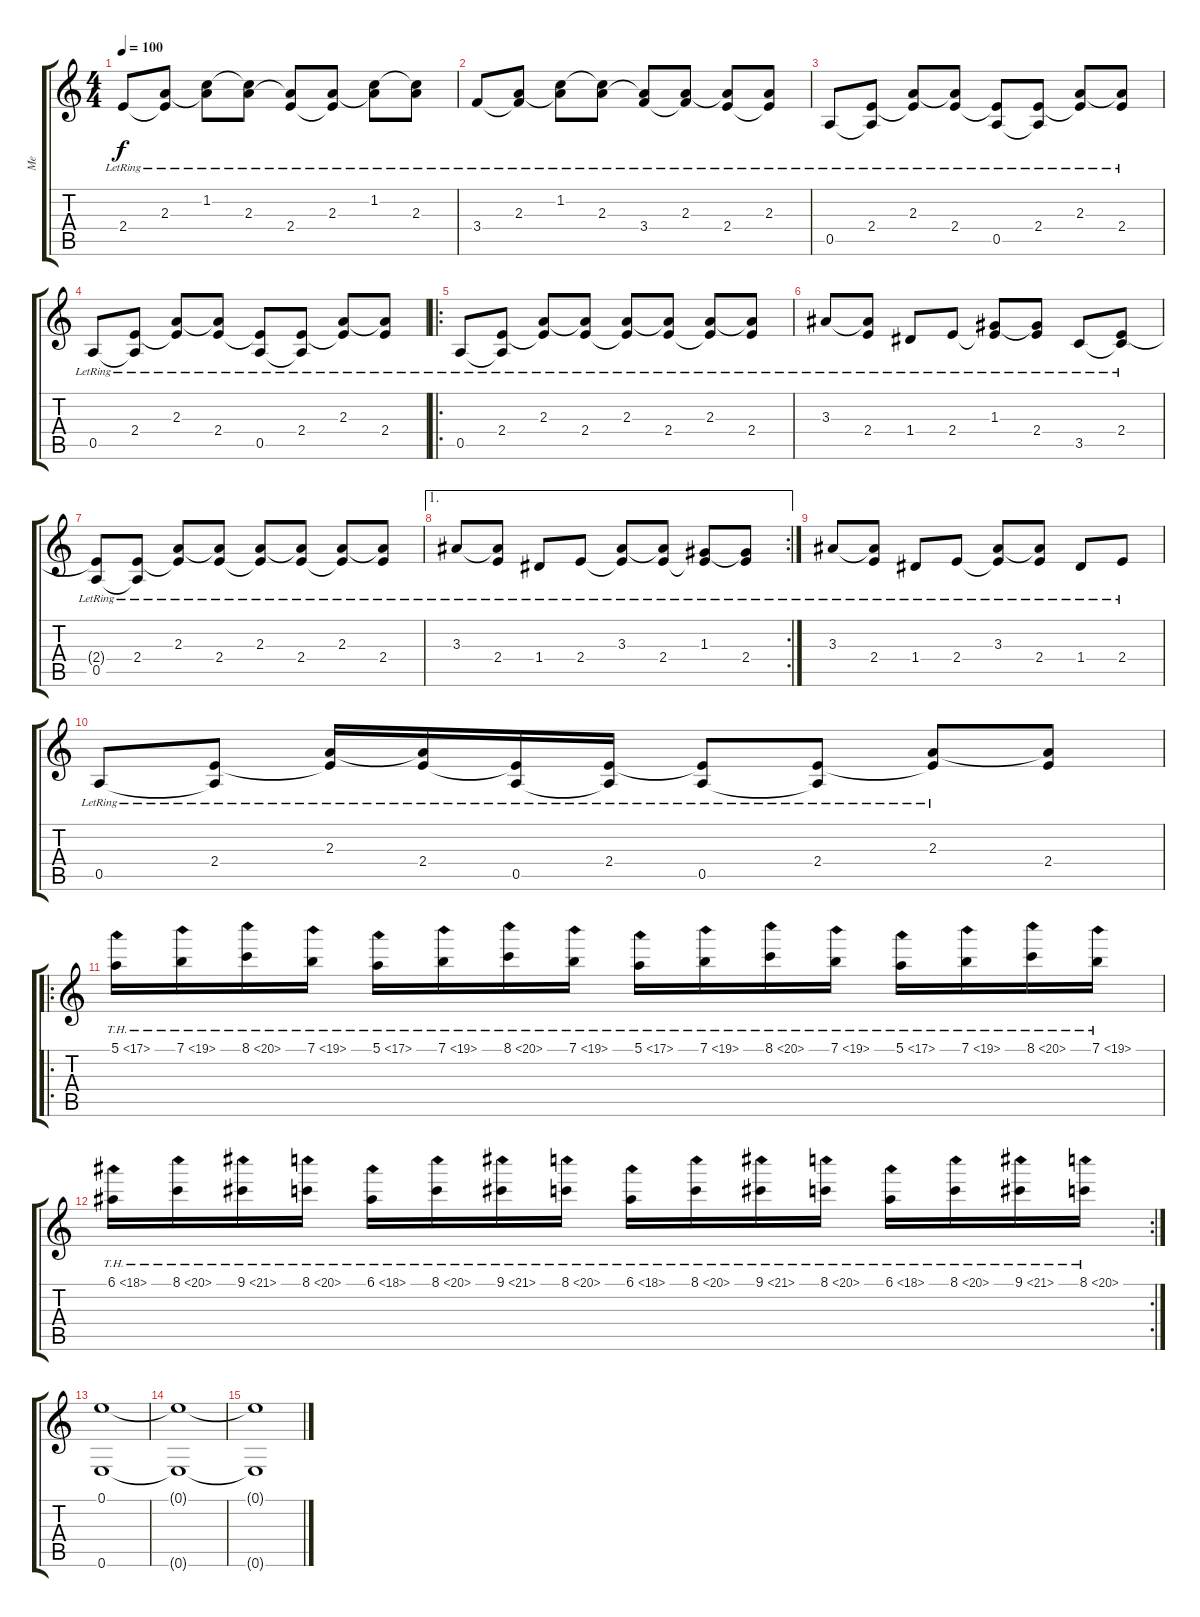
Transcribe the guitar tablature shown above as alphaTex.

\track ("Me" "Me") {instrument acousticguitarnylon}
\staff {score tabs}
\tuning (E4 B3 G3 D3 A2 E2) {hide}
\ts (4 4)
\tempo 100
\clef g2
\ks c
2.4{lr}.8{dy f} (2.3{lr} 2.4{t}).8 (1.2{lr} 2.3{t}).8 (1.2{t} 2.3{lr}).8 (2.3{t} 2.4{lr}).8 (2.3{lr} 2.4{t}).8 (1.2{lr} 2.3{t}).8 (1.2{t} 2.3{lr}).8 |
3.4{lr}.8 (2.3{lr} 3.4{t}).8 (1.2{lr} 2.3{t}).8 (1.2{t} 2.3{lr}).8 (2.3{t} 3.4{lr}).8 (2.3{lr} 3.4{t}).8 (2.3{t} 2.4{lr}).8 (2.3{lr} 2.4{t}).8 |
0.5{lr}.8 (2.4{lr} 0.5{t}).8 (2.3{lr} 2.4{t}).8 (2.3{t} 2.4{lr}).8 (2.4{t} 0.5{lr}).8 (2.4{lr} 0.5{t}).8 (2.3{lr} 2.4{t}).8 (2.3{t} 2.4{lr}).8 |
0.5{lr}.8 (2.4{lr} 0.5{t}).8 (2.3{lr} 2.4{t}).8 (2.3{t} 2.4{lr}).8 (2.4{t} 0.5{lr}).8 (2.4{lr} 0.5{t}).8 (2.3{lr} 2.4{t}).8 (2.3{t} 2.4{lr}).8 |
\ro
0.5{lr}.8{volume 14} (2.4{lr} 0.5{t}).8 (2.3{lr} 2.4{t}).8 (2.3{t} 2.4{lr}).8 (2.3{lr} 2.4{t}).8 (2.3{t} 2.4{lr}).8 (2.3{lr} 2.4{t}).8 (2.3{t} 2.4{lr}).8 |
3.3{lr}.8 (3.3{t} 2.4{lr}).8 1.4{lr}.8 2.4{lr}.8 (1.3{lr} 2.4{t}).8 (1.3{t} 2.4{lr}).8 3.5{lr}.8 (2.4{lr} 3.5{t}).8 |
(2.4{t} 0.5{lr}).8 (2.4{lr} 0.5{t}).8 (2.3{lr} 2.4{t}).8 (2.3{t} 2.4{lr}).8 (2.3{lr} 2.4{t}).8 (2.3{t} 2.4{lr}).8 (2.3{lr} 2.4{t}).8 (2.3{t} 2.4{lr}).8 |
\ae 1
\rc 2
3.3{lr}.8 (3.3{t} 2.4{lr}).8 1.4{lr}.8 2.4{lr}.8 (3.3{lr} 2.4{t}).8 (3.3{t} 2.4{lr}).8 (1.3{lr} 2.4{t}).8 (1.3{t} 2.4{lr}).8 |
3.3{lr}.8 (3.3{t} 2.4{lr}).8 1.4{lr}.8 2.4{lr}.8 (3.3{lr} 2.4{t}).8 (3.3{t} 2.4{lr}).8 1.4{lr}.8 2.4{lr}.8 |
0.5{lr}.8 (2.4{lr} 0.5{t}).8 (2.3{lr} 2.4{t}).16 (2.3{t} 2.4{lr}).16 (2.4{t} 0.5{lr}).16 (2.4{lr} 0.5{t}).16 (2.4{t} 0.5{lr}).8 (2.4{lr} 0.5{t}).8 (2.3{lr} 2.4{t}).8 (2.3{t} 2.4).8 |
\ro
5.1{th 12}.16{instrument synthstrings1} 7.1{th 12}.16 8.1{th 12}.16 7.1{th 12}.16 5.1{th 12}.16 7.1{th 12}.16 8.1{th 12}.16 7.1{th 12}.16 5.1{th 12}.16 7.1{th 12}.16 8.1{th 12}.16 7.1{th 12}.16 5.1{th 12}.16 7.1{th 12}.16 8.1{th 12}.16 7.1{th 12}.16 |
\rc 2
6.1{th 12}.16 8.1{th 12}.16 9.1{th 12}.16 8.1{th 12}.16 6.1{th 12}.16 8.1{th 12}.16 9.1{th 12}.16 8.1{th 12}.16 6.1{th 12}.16 8.1{th 12}.16 9.1{th 12}.16 8.1{th 12}.16 6.1{th 12}.16 8.1{th 12}.16 9.1{th 12}.16 8.1{th 12}.16 |
(0.1 0.6).1 |
(0.1{t} 0.6{t}).1 |
(0.1{t} 0.6{t}).1
